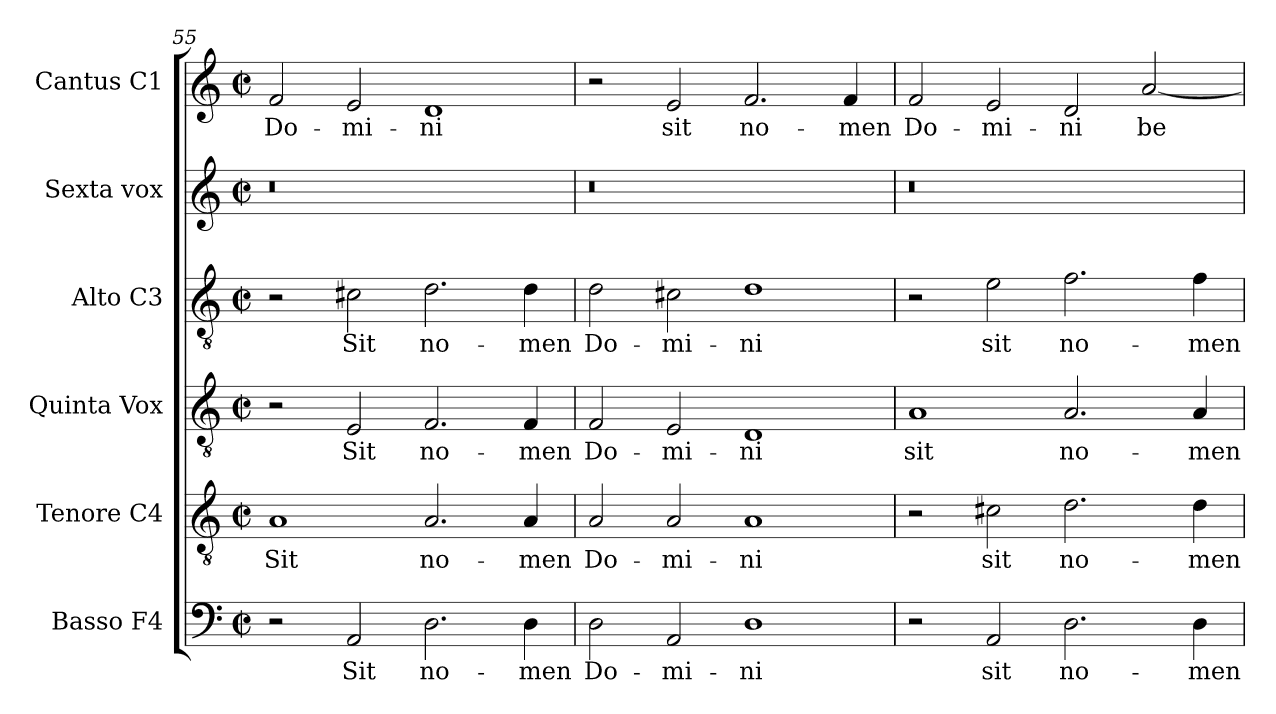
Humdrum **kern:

**kern	**text	**kern	**text	**kern	**text	**kern	**text	**kern	**kern	**text
*part6	*part6	*part5	*part5	*part4	*part4	*part3	*part3	*part2	*part1	*part1
*staff6	*staff6	*staff5	*staff5	*staff4	*staff4	*staff3	*staff3	*staff2	*staff1	*staff1
*I"Basso  F4	*	*I"Tenore  C4	*	*I"Quinta  Vox	*	*I"Alto  C3	*	*I"Sexta  vox	*I"Cantus  C1	*
*I'B	*	*I'T	*	*	*	*I'A	*	*	*I'C	*
*clefF4	*	*clefGv2	*	*clefGv2	*	*clefGv2	*	*clefG2	*clefG2	*
*k[]	*	*k[]	*	*k[]	*	*k[]	*	*k[]	*k[]	*
*C:	*	*C:	*	*C:	*	*C:	*	*C:	*C:	*
*M2/2	*	*M2/2	*	*M2/2	*	*M2/2	*	*M2/2	*M2/2	*
*met(c|)	*	*met(c|)	*	*met(c|)	*	*met(c|)	*	*met(c|)	*met(c|)	*
=55	=55	=55	=55	=55	=55	=55	=55	=55	=55	=55
!	!	!	!LO:LY:b:cj	!	!	!	!	!	!	!LO:LY:b:cj
2r	.	1A	Sit	2r	.	2r	.	0r	2f/	Do-
!	!LO:LY:b:cj	!	!	!	!LO:LY:b:cj	!	!LO:LY:b:cj	!	!	!LO:LY:b:cj
2AA/	Sit	.	.	2E/	Sit	2c#X\	Sit	.	2e/	-mi-
!	!LO:LY:b:cj	!	!LO:LY:b:cj	!	!LO:LY:b:cj	!	!LO:LY:b:cj	!	!	!LO:LY:b:cj
2.D\	no-	2.A/	no-	2.F/	no-	2.d\	no-	.	1d	-ni
!	!LO:LY:b:cj	!	!LO:LY:b:cj	!	!LO:LY:b:cj	!	!LO:LY:b:cj	!	!	!
4D\	-men	4A/	-men	4F/	-men	4d\	-men	.	.	.
=56	=56	=56	=56	=56	=56	=56	=56	=56	=56	=56
!	!LO:LY:b:cj	!	!LO:LY:b:cj	!	!LO:LY:b:cj	!	!LO:LY:b:cj	!	!	!
2D\	Do-	2A/	Do-	2F/	Do-	2d\	Do-	0r	2r	.
!	!LO:LY:b:cj	!	!LO:LY:b:cj	!	!LO:LY:b:cj	!	!LO:LY:b:cj	!	!	!LO:LY:b:cj
2AA/	-mi-	2A/	-mi-	2E/	-mi-	2c#X\	-mi-	.	2e/	sit
!	!LO:LY:b:cj	!	!LO:LY:b:cj	!	!LO:LY:b:cj	!	!LO:LY:b:cj	!	!	!LO:LY:b:cj
1D	-ni	1A	-ni	1D	-ni	1d	-ni	.	2.f/	no-
!	!	!	!	!	!	!	!	!	!	!LO:LY:b:cj
.	.	.	.	.	.	.	.	.	4f/	-men
!!LO:LB:g=z
=57	=57	=57	=57	=57	=57	=57	=57	=57	=57	=57
!	!	!	!	!	!LO:LY:b:cj	!	!	!	!	!LO:LY:b:cj
2r	.	2r	.	1A	sit	2r	.	0r	2f/	Do-
!	!LO:LY:b:cj	!	!LO:LY:b:cj	!	!	!	!LO:LY:b:cj	!	!	!LO:LY:b:cj
2AA/	sit	2c#X\	sit	.	.	2e\	sit	.	2e/	-mi-
!	!LO:LY:b:cj	!	!LO:LY:b:cj	!	!LO:LY:b:cj	!	!LO:LY:b:cj	!	!	!LO:LY:b:cj
2.D\	no-	2.d\	no-	2.A/	no-	2.f\	no-	.	2d/	-ni
!	!	!	!	!	!	!	!	!	!	!LO:LY:b:cj
.	.	.	.	.	.	.	.	.	[<2a/	be-
!	!LO:LY:b:cj	!	!LO:LY:b:cj	!	!LO:LY:b:cj	!	!LO:LY:b:cj	!	!	!
4D\	-men	4d\	-men	4A/	-men	4f\	-men	.	.	.
=	=	=	=	=	=	=	=	=	=	=
*-	*-	*-	*-	*-	*-	*-	*-	*-	*-	*-
